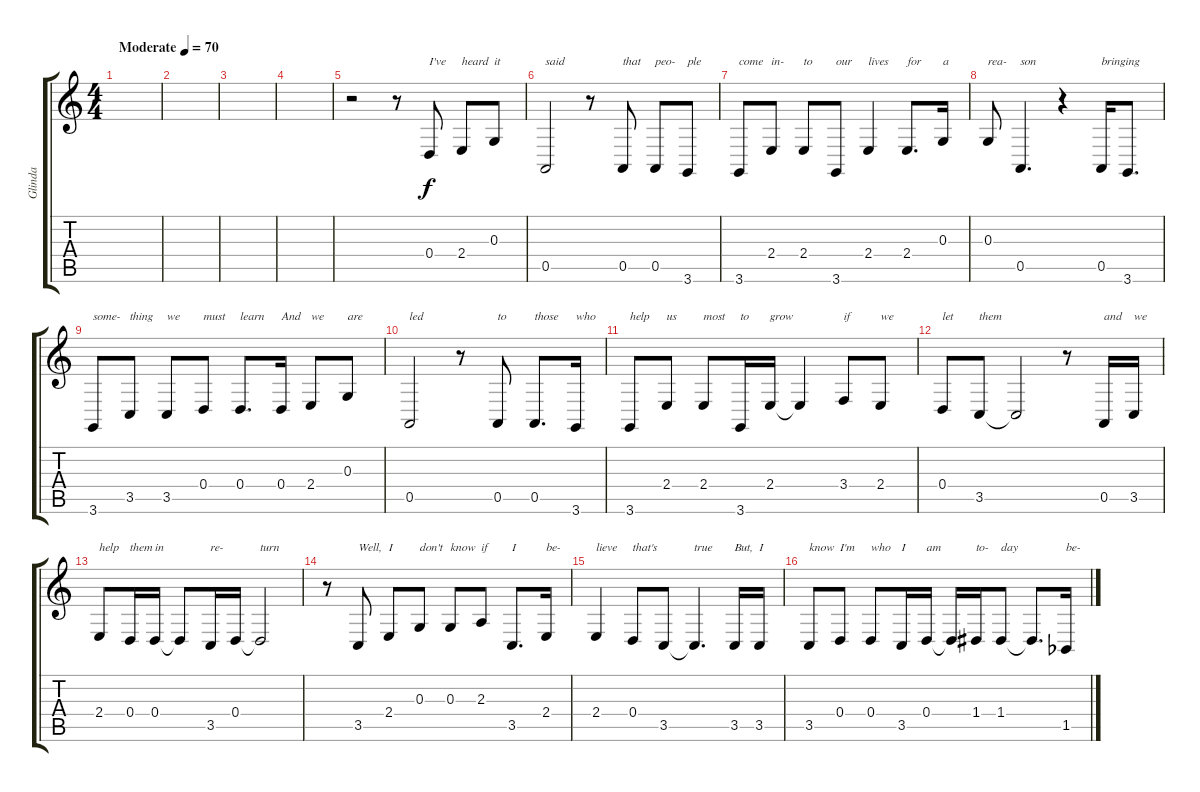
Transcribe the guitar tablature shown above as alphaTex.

\track ("Glinda" "Glinda") {instrument violin}
\staff {score tabs}
\tuning (E4 B3 G3 D3 A2 E2) {hide}
\ts (4 4)
\tempo (70 "Moderate")
\clef g2
\ks c
|
|
|
|
r.2 r.8 0.4.8{txt "I've"} 2.4.8{txt "heard"} 0.3.8{txt "it"} |
0.5.2{txt "said"} r.8 0.5.8{txt "that"} 0.5.8{txt "peo-"} 3.6.8{txt "ple"} |
3.6.8{txt "come"} 2.4.8{txt "in-"} 2.4.8{txt "to"} 3.6.8{txt "our"} 2.4.4{txt "lives"} 2.4.8{d txt "for"} 0.3.16{txt "a"} |
0.3.8{txt "rea-"} 0.5.4{d txt "son"} r.4 0.5.16{txt "bringing"} 3.6.8{d} |
3.6.8{txt "some-"} 3.5.8{txt "thing"} 3.5.8{txt "we"} 0.4.8{txt "must"} 0.4.8{d txt "learn"} 0.4.16{txt "And"} 2.4.8{txt "we"} 0.3.8{txt "are"} |
0.5.2{txt "led"} r.8 0.5.8{txt "to"} 0.5.8{d txt "those"} 3.6.16{txt "who"} |
3.6.8{txt "help"} 2.4.8{txt "us"} 2.4.8{txt "most"} 3.6.16{txt "to"} 2.4.16{txt "grow"} 2.4{t}.4 3.4.8{txt "if"} 2.4.8{txt "we"} |
0.4.8{txt "let"} 3.5.8{txt "them"} 3.5{t}.2 r.8 0.5.16{txt "and"} 3.5.16{txt "we"} |
2.4.8{txt "help"} 0.4.16{txt "them"} 0.4.16{txt "in"} 0.4{t}.8 3.5.16{txt "re-"} 0.4.16 0.4{t}.2{txt "turn"} |
r.8 3.5.8{txt "Well,"} 2.4.8{txt "I"} 0.3.8{txt "don't"} 0.3.8{txt "know"} 2.3.8{txt "if"} 3.5.8{d txt "I"} 2.4.16{txt "be-"} |
2.4.4{txt "lieve"} 0.4.8{txt "that's"} 3.5.8 3.5{t}.4{d txt "true"} 3.5.16{txt "But,"} 3.5.16{txt "I"} |
3.5.8{txt "know"} 0.4.8{txt "I'm"} 0.4.8{txt "who"} 3.5.16{txt "I"} 0.4.16{txt "am"} 0.4{t}.16 1.4.16{txt "to-"} 1.4.8{txt "day"} 1.4{t}.8{d} 1.5{acc b}.16{txt "be-"}
